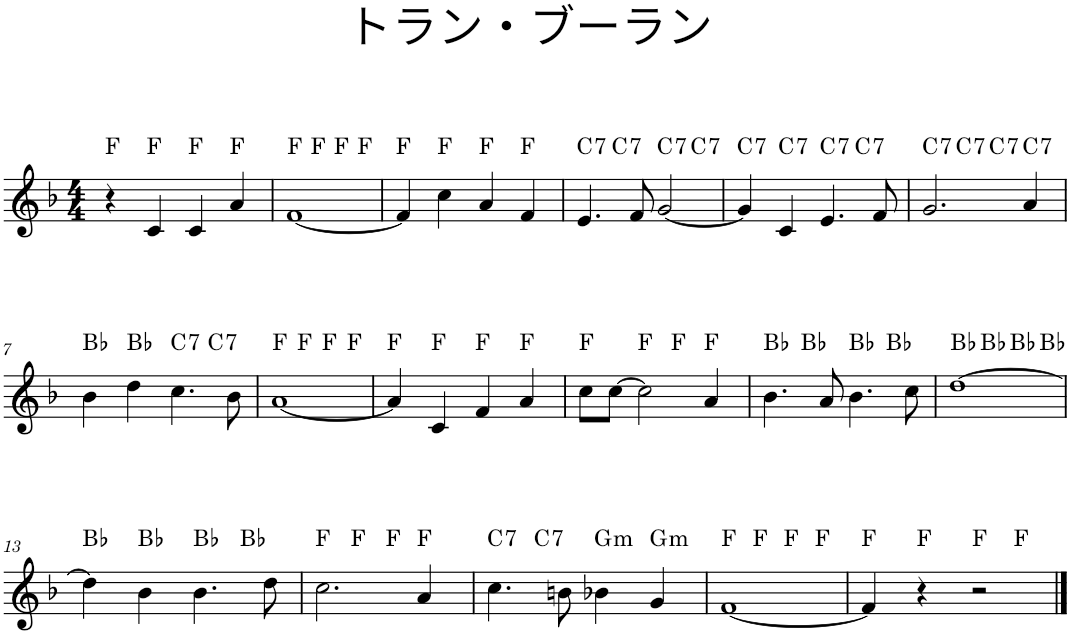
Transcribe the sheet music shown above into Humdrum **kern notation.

**kern	**harte
*part1	*part1
*staff1	*
*I"Piano	*
*I'Pno.	*
*clefG2	*
*k[b-]	*
*M4/4	*
=1	=1
4r	F:maj
4c/	F:maj
4c/	F:maj
4a/	F:maj
=2	=2
*^	*
*	*^	*
*	*	*^	*
[<1f	4ryy	2ryy	2.ryy	F:maj
.	2.ryy	.	.	F:maj
.	.	2ryy	.	F:maj
.	.	.	4ryy	F:maj
*v	*v	*v	*v	*
=3	=3
4f/]	F:maj
4cc\	F:maj
4a/	F:maj
4f/	F:maj
=4	=4
!	!LO:H:kt=7
*^	*
*	*^	*
4.e/	4ryy	2.ryy	C:7
!	!	!	!LO:H:kt=7
.	2.ryy	.	C:7
8f/	.	.	.
!	!	!	!LO:H:kt=7
[<2g/	.	.	C:7
!	!	!	!LO:H:kt=7
.	.	4ryy	C:7
=5	=5	=5	=5
!	!	!	!LO:H:kt=7
*	*v	*v	*
4g/]	2.ryy	C:7
!	!	!LO:H:kt=7
4c/	.	C:7
!	!	!LO:H:kt=7
4.e/	.	C:7
!	!	!LO:H:kt=7
.	4ryy	C:7
8f/	.	.
=6	=6	=6
!	!	!LO:H:kt=7
*	*^	*
2.g/	4ryy	2ryy	C:7
!	!	!	!LO:H:kt=7
.	2.ryy	.	C:7
!	!	!	!LO:H:kt=7
.	.	2ryy	C:7
!	!	!	!LO:H:kt=7
4a/	.	.	C:7
*	*v	*v	*
!!LO:LB:g=z
=7	=7	=7
4b-\	2.ryy	Bb:maj
4dd\	.	Bb:maj
!	!	!LO:H:kt=7
4.cc\	.	C:7
!	!	!LO:H:kt=7
.	4ryy	C:7
8b-\	.	.
=8	=8	=8
*^	*^	*
[<1a	4ryy	2ryy	2.ryy	F:maj
.	2.ryy	.	.	F:maj
.	.	2ryy	.	F:maj
.	.	.	4ryy	F:maj
*v	*v	*v	*v	*
=9	=9
4a/]	F:maj
4c/	F:maj
4f/	F:maj
4a/	F:maj
=10	=10
*^	*
8cc\L	2ryy	F:maj
[>8cc\J	.	.
2cc\]	.	F:maj
.	2ryy	F:maj
4a/	.	F:maj
=11	=11	=11
*	*^	*
4.b-\	4ryy	2.ryy	Bb:maj
.	2.ryy	.	Bb:maj
8a/	.	.	.
4.b-\	.	.	Bb:maj
.	.	4ryy	Bb:maj
8cc\	.	.	.
=12	=12	=12	=12
*	*	*^	*
[1dd	4ryy	2ryy	2.ryy	Bb:maj
.	2.ryy	.	.	Bb:maj
.	.	2ryy	.	Bb:maj
.	.	.	4ryy	Bb:maj
*	*v	*v	*v	*
!!LO:LB:g=z
=13	=13	=13
4dd\]	2.ryy	Bb:maj
4b-\	.	Bb:maj
4.b-\	.	Bb:maj
.	4ryy	Bb:maj
8dd\	.	.
=14	=14	=14
*	*^	*
2.cc\	4ryy	2ryy	F:maj
.	2.ryy	.	F:maj
.	.	2ryy	F:maj
4a/	.	.	F:maj
=15	=15	=15	=15
!	!	!	!LO:H:kt=7
*	*v	*v	*
4.cc\	4ryy	C:7
!	!	!LO:H:kt=7
.	2.ryy	C:7
8bn\	.	.
!	!	!LO:H:kt=m
4b-X\	.	G:min
!	!	!LO:H:kt=m
4g/	.	G:min
=16	=16	=16
*^	*^	*
[<1f	4ryy	2ryy	2.ryy	F:maj
.	2.ryy	.	.	F:maj
.	.	2ryy	.	F:maj
.	.	.	4ryy	F:maj
*	*v	*v	*v	*
=17	=17	=17
4f/]	2.ryy	F:maj
4r	.	F:maj
2r	.	F:maj
.	4ryy	F:maj
*v	*v	*
==	==
*-	*-
